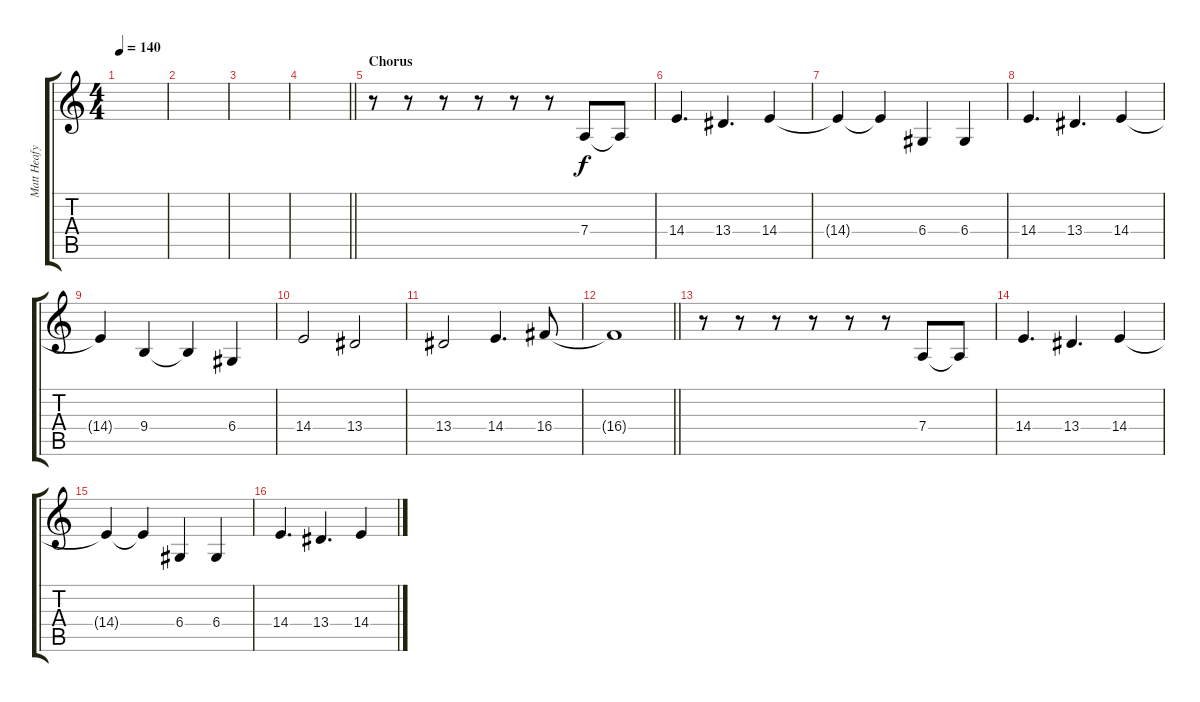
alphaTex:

\track ("Matt Heafy Vocal" "Matt Heafy") {instrument cello}
\staff {score tabs}
\tuning (E4 B3 G3 D3 A2 E2) {hide}
\ts (4 4)
\tempo 140
\clef g2
\ks c
|
|
|
\barLineRight lightlight
|
\section ("" "Chorus")
r.8 r.8 r.8 r.8 r.8 r.8 7.4.8 7.4{t}.8 |
14.4.4{d} 13.4.4{d} 14.4.4 |
14.4{t}.4 14.4{t}.4 6.4.4 6.4.4 |
14.4.4{d} 13.4.4{d} 14.4.4 |
14.4{t}.4 9.4.4 9.4{t}.4 6.4.4 |
14.4.2 13.4.2 |
13.4.2 14.4.4{d} 16.4.8 |
\barLineRight lightlight
16.4{t}.1 |
r.8 r.8 r.8 r.8 r.8 r.8 7.4.8 7.4{t}.8 |
14.4.4{d} 13.4.4{d} 14.4.4 |
14.4{t}.4 14.4{t}.4 6.4.4 6.4.4 |
14.4.4{d} 13.4.4{d} 14.4.4
